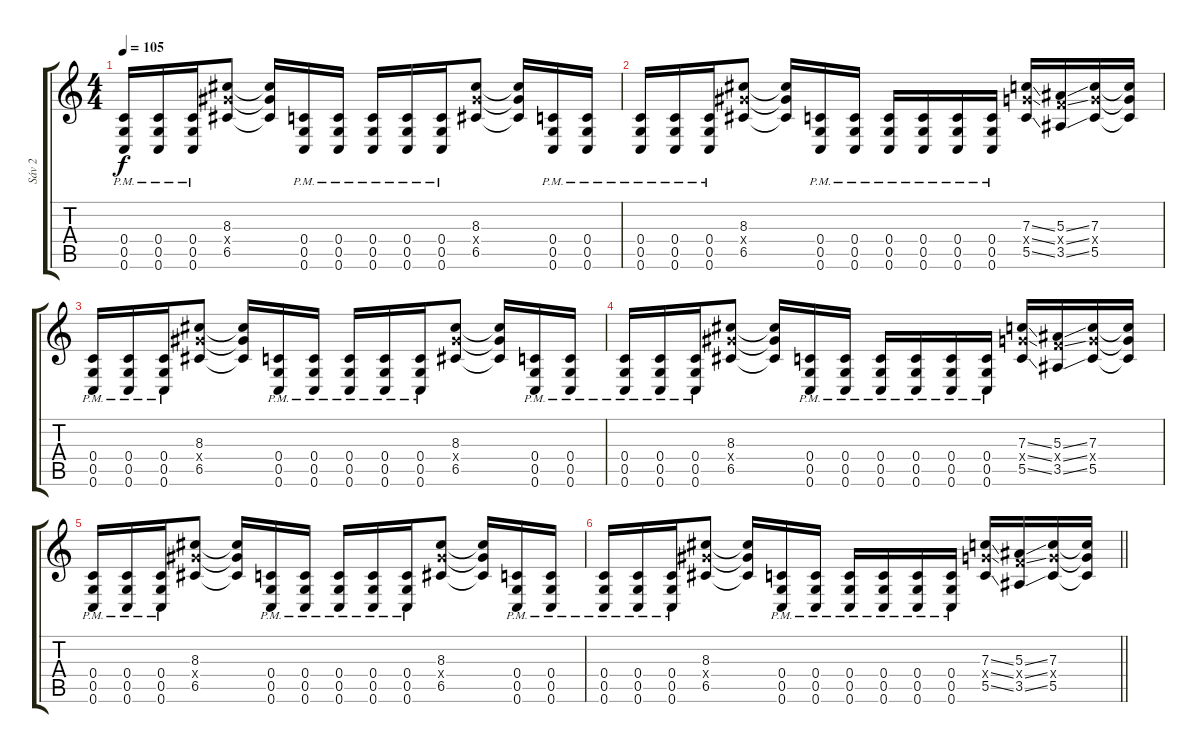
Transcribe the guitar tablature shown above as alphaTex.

\track ("Sáv 2" "Sáv 2") {instrument distortionguitar}
\staff {score tabs}
\tuning (D4 A3 F3 C3 G2 C2) {hide}
\ts (4 4)
\tempo 105
\clef g2
\ks c
(0.4{pm} 0.5{pm} 0.6{pm}).16{dy f} (0.4{pm} 0.5{pm} 0.6{pm}).16 (0.4{pm} 0.5{pm} 0.6{pm}).16 (8.3 8.4{x} 6.5).8 (8.3{t} 8.4{t} 6.5{t}).16 (0.4{pm} 0.5{pm} 0.6{pm}).16 (0.4{pm} 0.5{pm} 0.6{pm}).16 (0.4{pm} 0.5{pm} 0.6{pm}).16 (0.4{pm} 0.5{pm} 0.6{pm}).16 (0.4{pm} 0.5{pm} 0.6{pm}).16 (8.3 8.4{x} 6.5).8 (8.3{t} 8.4{t} 6.5{t}).16 (0.4{pm} 0.5{pm} 0.6{pm}).16 (0.4{pm} 0.5{pm} 0.6{pm}).16 |
(0.4{pm} 0.5{pm} 0.6{pm}).16 (0.4{pm} 0.5{pm} 0.6{pm}).16 (0.4{pm} 0.5{pm} 0.6{pm}).16 (8.3 8.4{x} 6.5).8 (8.3{t} 8.4{t} 6.5{t}).16 (0.4{pm} 0.5{pm} 0.6{pm}).16 (0.4{pm} 0.5{pm} 0.6{pm}).16 (0.4{pm} 0.5{pm} 0.6{pm}).16 (0.4{pm} 0.5{pm} 0.6{pm}).16 (0.4{pm} 0.5{pm} 0.6{pm}).16 (0.4{pm} 0.5{pm} 0.6{pm}).16 (7.3{ss} 7.4{ss x} 5.5{ss}).16 (5.3{ss} 5.4{ss x} 3.5{ss}).16 (7.3 7.4{x} 5.5).16 (7.3{t} 7.4{t} 5.5{t}).16 |
(0.4{pm} 0.5{pm} 0.6{pm}).16 (0.4{pm} 0.5{pm} 0.6{pm}).16 (0.4{pm} 0.5{pm} 0.6{pm}).16 (8.3 8.4{x} 6.5).8 (8.3{t} 8.4{t} 6.5{t}).16 (0.4{pm} 0.5{pm} 0.6{pm}).16 (0.4{pm} 0.5{pm} 0.6{pm}).16 (0.4{pm} 0.5{pm} 0.6{pm}).16 (0.4{pm} 0.5{pm} 0.6{pm}).16 (0.4{pm} 0.5{pm} 0.6{pm}).16 (8.3 8.4{x} 6.5).8 (8.3{t} 8.4{t} 6.5{t}).16 (0.4{pm} 0.5{pm} 0.6{pm}).16 (0.4{pm} 0.5{pm} 0.6{pm}).16 |
(0.4{pm} 0.5{pm} 0.6{pm}).16 (0.4{pm} 0.5{pm} 0.6{pm}).16 (0.4{pm} 0.5{pm} 0.6{pm}).16 (8.3 8.4{x} 6.5).8 (8.3{t} 8.4{t} 6.5{t}).16 (0.4{pm} 0.5{pm} 0.6{pm}).16 (0.4{pm} 0.5{pm} 0.6{pm}).16 (0.4{pm} 0.5{pm} 0.6{pm}).16 (0.4{pm} 0.5{pm} 0.6{pm}).16 (0.4{pm} 0.5{pm} 0.6{pm}).16 (0.4{pm} 0.5{pm} 0.6{pm}).16 (7.3{ss} 7.4{ss x} 5.5{ss}).16 (5.3{ss} 5.4{ss x} 3.5{ss}).16 (7.3 7.4{x} 5.5).16 (7.3{t} 7.4{t} 5.5{t}).16 |
(0.4{pm} 0.5{pm} 0.6{pm}).16 (0.4{pm} 0.5{pm} 0.6{pm}).16 (0.4{pm} 0.5{pm} 0.6{pm}).16 (8.3 8.4{x} 6.5).8 (8.3{t} 8.4{t} 6.5{t}).16 (0.4{pm} 0.5{pm} 0.6{pm}).16 (0.4{pm} 0.5{pm} 0.6{pm}).16 (0.4{pm} 0.5{pm} 0.6{pm}).16 (0.4{pm} 0.5{pm} 0.6{pm}).16 (0.4{pm} 0.5{pm} 0.6{pm}).16 (8.3 8.4{x} 6.5).8 (8.3{t} 8.4{t} 6.5{t}).16 (0.4{pm} 0.5{pm} 0.6{pm}).16 (0.4{pm} 0.5{pm} 0.6{pm}).16 |
\barLineRight lightlight
(0.4{pm} 0.5{pm} 0.6{pm}).16 (0.4{pm} 0.5{pm} 0.6{pm}).16 (0.4{pm} 0.5{pm} 0.6{pm}).16 (8.3 8.4{x} 6.5).8 (8.3{t} 8.4{t} 6.5{t}).16 (0.4{pm} 0.5{pm} 0.6{pm}).16 (0.4{pm} 0.5{pm} 0.6{pm}).16 (0.4{pm} 0.5{pm} 0.6{pm}).16 (0.4{pm} 0.5{pm} 0.6{pm}).16 (0.4{pm} 0.5{pm} 0.6{pm}).16 (0.4{pm} 0.5{pm} 0.6{pm}).16 (7.3{ss} 7.4{ss x} 5.5{ss}).16 (5.3{ss} 5.4{ss x} 3.5{ss}).16 (7.3 7.4{x} 5.5).16 (7.3{t} 7.4{t} 5.5{t}).16
